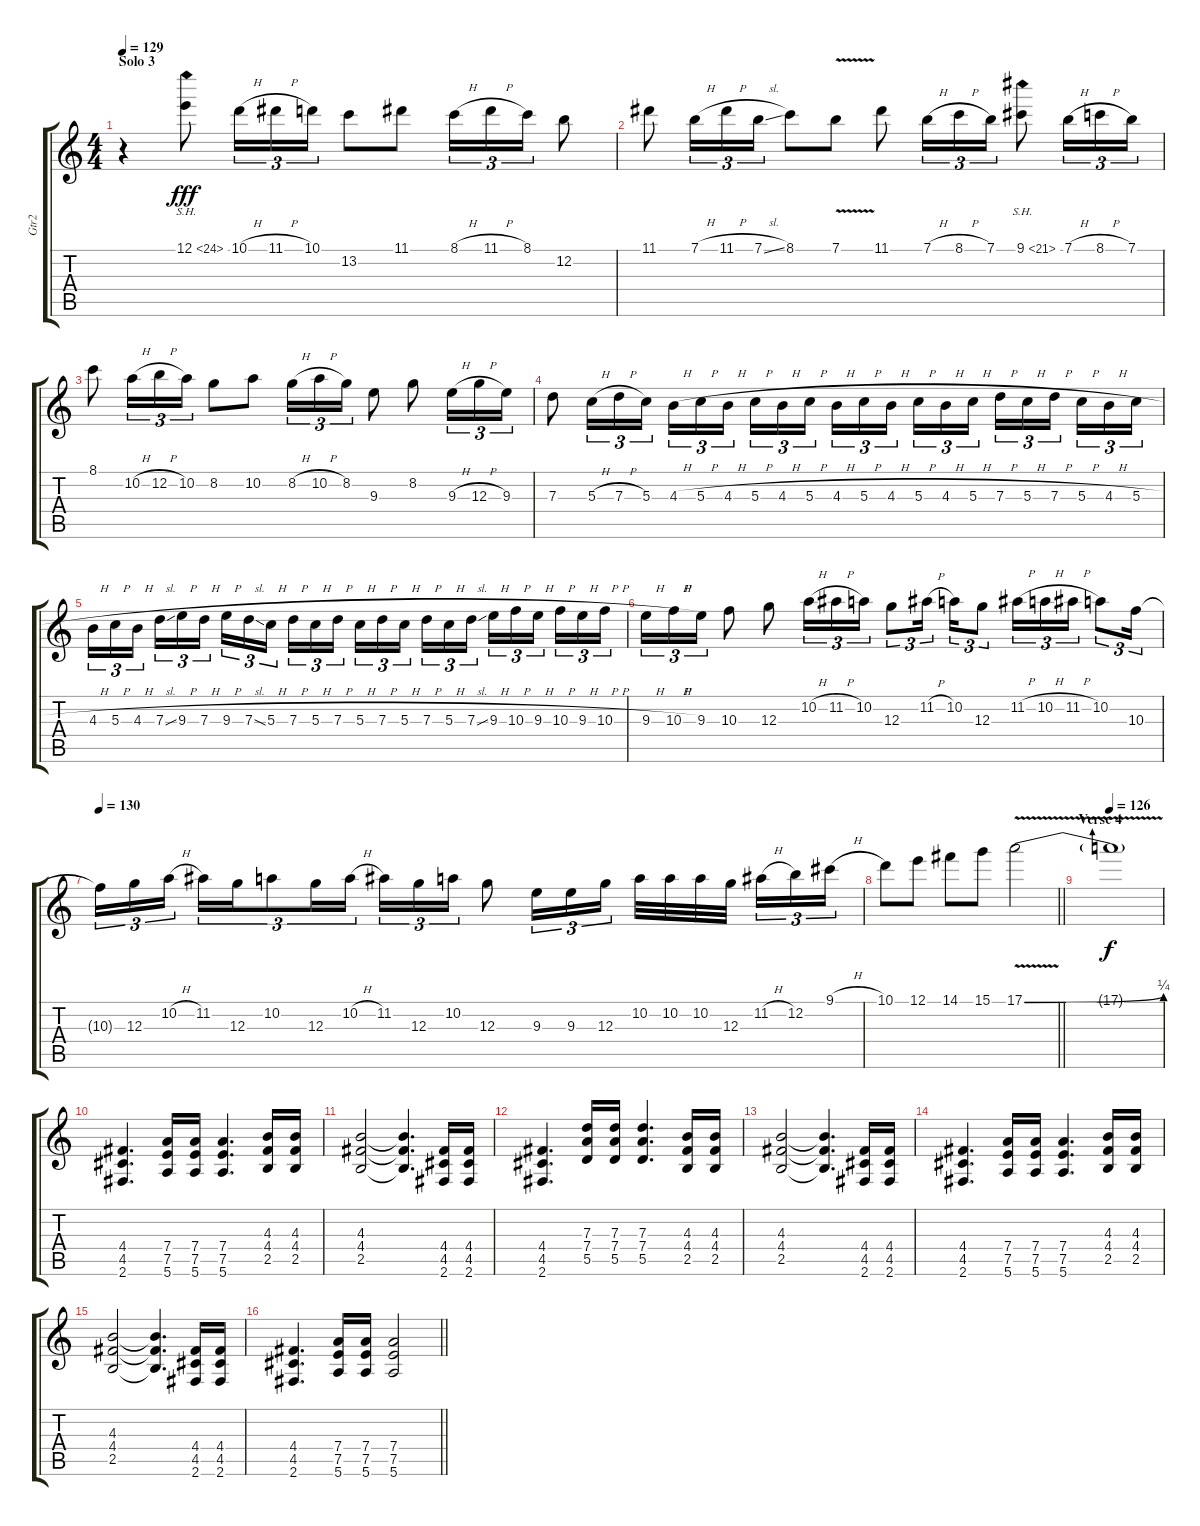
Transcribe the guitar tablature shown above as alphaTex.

\track ("Gtr2" "Gtr2") {instrument distortionguitar}
\staff {score tabs}
\tuning (E4 B3 G3 D3 A2 E2) {hide}
\ts (4 4)
\section ("" "Solo 3")
\tempo 129
\clef g2
\ks c
r.4{dy fff} 12.1{sh 12}.8 10.1{h}.16{tu (3 2)} 11.1{h}.16{tu (3 2)} 10.1.16{tu (3 2)} 13.2.8 11.1.8 8.1{h}.16{tu (3 2)} 11.1{h}.16{tu (3 2)} 8.1.16{tu (3 2)} 12.2.8 |
11.1.8 7.1{h}.16{tu (3 2)} 11.1{h}.16{tu (3 2)} 7.1{sl}.16{tu (3 2)} 8.1.8 7.1{v}.8 11.1.8 7.1{h}.16{tu (3 2)} 8.1{h}.16{tu (3 2)} 7.1.16{tu (3 2)} 9.1{sh 12}.8 7.1{h}.16{tu (3 2)} 8.1{h}.16{tu (3 2)} 7.1.16{tu (3 2)} |
8.1.8 10.2{h}.16{tu (3 2)} 12.2{h}.16{tu (3 2)} 10.2.16{tu (3 2)} 8.2.8 10.2.8 8.2{h}.16{tu (3 2)} 10.2{h}.16{tu (3 2)} 8.2.16{tu (3 2)} 9.3.8 8.2.8 9.3{h}.16{tu (3 2)} 12.3{h}.16{tu (3 2)} 9.3.16{tu (3 2)} |
7.3.8 5.3{h}.16{tu (3 2)} 7.3{h}.16{tu (3 2)} 5.3.16{tu (3 2)} 4.3{h}.16{tu (3 2)} 5.3{h}.16{tu (3 2)} 4.3{h}.16{tu (3 2) beam splitsecondary} 5.3{h}.16{tu (3 2)} 4.3{h}.16{tu (3 2)} 5.3{h}.16{tu (3 2)} 4.3{h}.16{tu (3 2)} 5.3{h}.16{tu (3 2)} 4.3{h}.16{tu (3 2) beam splitsecondary} 5.3{h}.16{tu (3 2)} 4.3{h}.16{tu (3 2)} 5.3{h}.16{tu (3 2)} 7.3{h}.16{tu (3 2)} 5.3{h}.16{tu (3 2)} 7.3{h}.16{tu (3 2) beam splitsecondary} 5.3{h}.16{tu (3 2)} 4.3{h}.16{tu (3 2)} 5.3{h}.16{tu (3 2)} |
4.3{h}.16{tu (3 2)} 5.3{h}.16{tu (3 2)} 4.3{h}.16{tu (3 2) beam splitsecondary} 7.3{sl}.16{tu (3 2)} 9.3{h}.16{tu (3 2)} 7.3{h}.16{tu (3 2)} 9.3{h}.16{tu (3 2)} 7.3{sl}.16{tu (3 2)} 5.3{h}.16{tu (3 2) beam splitsecondary} 7.3{h}.16{tu (3 2)} 5.3{h}.16{tu (3 2)} 7.3{h}.16{tu (3 2)} 5.3{h}.16{tu (3 2)} 7.3{h}.16{tu (3 2)} 5.3{h}.16{tu (3 2) beam splitsecondary} 7.3{h}.16{tu (3 2)} 5.3{h}.16{tu (3 2)} 7.3{sl}.16{tu (3 2)} 9.3{h}.16{tu (3 2)} 10.3{h}.16{tu (3 2)} 9.3{h}.16{tu (3 2) beam splitsecondary} 10.3{h}.16{tu (3 2)} 9.3{h}.16{tu (3 2)} 10.3{h}.16{tu (3 2)} |
9.3{h}.16{tu (3 2)} 10.3{h}.16{tu (3 2)} 9.3.16{tu (3 2)} 10.3.8 12.3.8 10.2{h}.16{tu (3 2)} 11.2{h}.16{tu (3 2)} 10.2.16{tu (3 2)} 12.3.8{tu (3 2)} 11.2{h}.16{tu (3 2) beam splitsecondary} 10.2.16{tu (3 2)} 12.3.8{tu (3 2)} 11.2{h}.16{tu (3 2)} 10.2{h}.16{tu (3 2)} 11.2{h}.16{tu (3 2)} 10.2.8{tu (3 2)} 10.3.16{tu (3 2)} |
\tempo 130
10.3{t}.16{tu (3 2)} 12.3.16{tu (3 2)} 10.2{h}.16{tu (3 2) beam splitsecondary} 11.2.16{tu (3 2)} 12.3.16{tu (3 2)} 10.2.8{tu (3 2)} 12.3.16{tu (3 2)} 10.2{h}.16{tu (3 2) beam splitsecondary} 11.2.16{tu (3 2)} 12.3.16{tu (3 2)} 10.2.16{tu (3 2)} 12.3.8 9.3.16{tu (3 2)} 9.3.16{tu (3 2)} 12.3.16{tu (3 2)} 10.2.32 10.2.32 10.2.32 12.3.32{beam splitsecondary} 11.2{h}.16{tu (3 2)} 12.2.16{tu (3 2)} 9.1{h}.16{tu (3 2)} |
\barLineRight lightlight
10.1.8 12.1.8 14.1.8 15.1.8 17.1{be (bend 0 0 60 1) v}.2 |
\section ("" "Verse 4")
\tempo 126
17.1{t}.1{dy f volume 13} |
(4.4 4.5 2.6).4{d} (7.4 7.5 5.6).16 (7.4 7.5 5.6).16 (7.4 7.5 5.6).4{d} (4.3 4.4 2.5).16 (4.3 4.4 2.5).16 |
(4.3 4.4 2.5).2 (4.3{t} 4.4{t} 2.5{t}).4{d} (4.4 4.5 2.6).16 (4.4 4.5 2.6).16 |
(4.4 4.5 2.6).4{d} (7.3 7.4 5.5).16 (7.3 7.4 5.5).16 (7.3 7.4 5.5).4{d} (4.3 4.4 2.5).16 (4.3 4.4 2.5).16 |
(4.3 4.4 2.5).2 (4.3{t} 4.4{t} 2.5{t}).4{d} (4.4 4.5 2.6).16 (4.4 4.5 2.6).16 |
(4.4 4.5 2.6).4{d} (7.4 7.5 5.6).16 (7.4 7.5 5.6).16 (7.4 7.5 5.6).4{d} (4.3 4.4 2.5).16 (4.3 4.4 2.5).16 |
(4.3 4.4 2.5).2 (4.3{t} 4.4{t} 2.5{t}).4{d} (4.4 4.5 2.6).16 (4.4 4.5 2.6).16 |
\barLineRight lightlight
(4.4 4.5 2.6).4{d} (7.4 7.5 5.6).16 (7.4 7.5 5.6).16 (7.4 7.5 5.6).2
